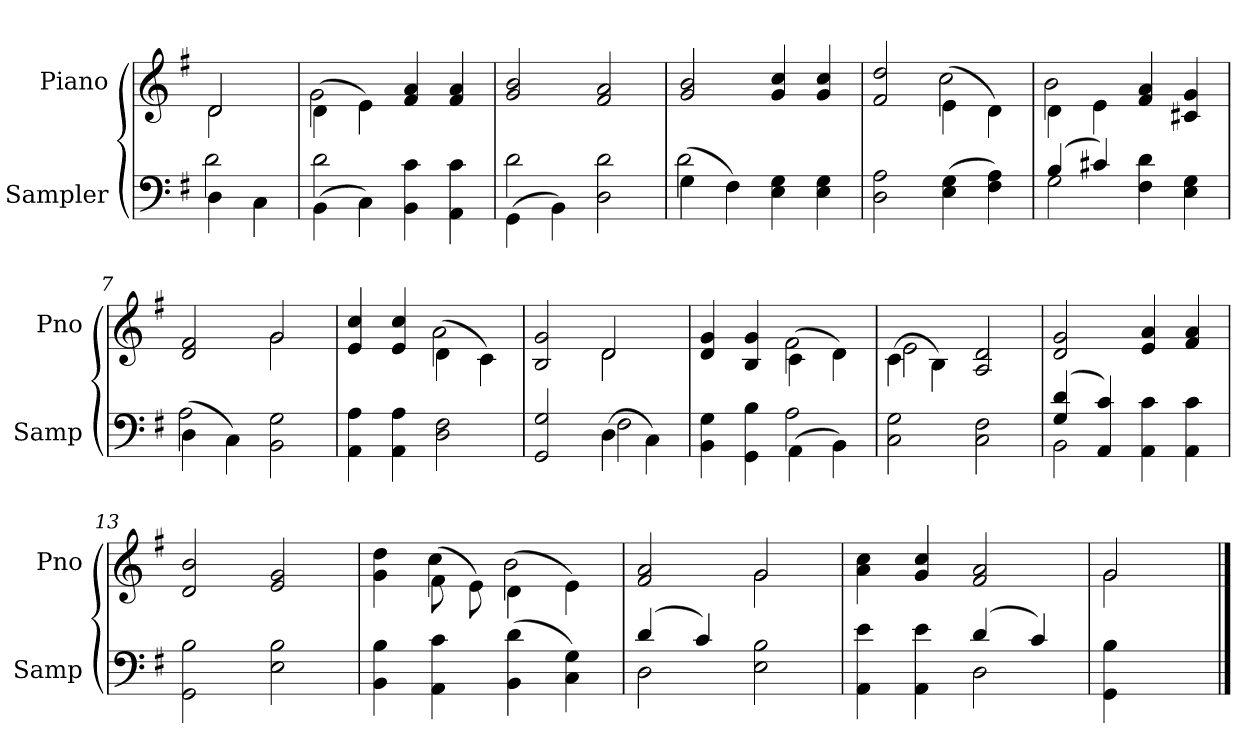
**kern	**kern
*part2	*part1
*staff2	*staff1
*I"Sampler	*I"Piano
*I'Samp	*I'Pno
*clefF4	*clefG2
*k[f#]	*k[f#]
*G:	*G:
=1	=1
*^	*^
4D\	2d	2d/	2d
4C\	.	.	.
=2	=2	=2	=2
(4BB\	2d	(4d\	2g
4C\)	.	4e\)	.
4BB 4c	2ryy	4f# 4a	2ryy
4AA 4c	.	4f# 4a	.
*	*	*v	*v
=3	=3	=3
(4GG\	2d	2g 2b
4BB\)	.	.
2D 2d	2ryy	2f# 2a
=4	=4	=4
(4G\	2d	2g 2b
4F#\)	.	.
4E 4G	2ryy	4g 4cc
4E 4G	.	4g 4cc
*v	*v	*
=5	=5
*	*^
2D 2A	2f# 2dd	2ryy
(4E 4G	(4e\	2cc
4F# 4A)	4d\)	.
=6	=6	=6
*^	*	*
(4B/	2G	4d\	2b
4c#X/)	.	4e\	.
4F# 4d	2ryy	4f# 4a	2ryy
4E 4G	.	4c#X 4g	.
=7	=7	=7	=7
(4D\	2A	2d 2f#	2ryy
4C\)	.	.	.
2BB 2G	2ryy	2g/	2g
*v	*v	*	*
=8	=8	=8
4AA 4A	4e 4cc	2ryy
4AA 4A	4e 4cc	.
2D 2F#	(4d\	2a
.	4c\)	.
=9	=9	=9
*^	*	*
2GG 2G	2ryy	2B 2g	2ryy
(4D\	2F#	2d/	2d
4C\)	.	.	.
=10	=10	=10	=10
4BB 4G	2ryy	4d 4g	2ryy
4GG 4B	.	4B 4g	.
(4AA\	2A	(4c\	2f#
4BB\)	.	4d\)	.
*v	*v	*	*
=11	=11	=11
2C 2G	(4c\	2e
.	4B\)	.
2C 2F#	2A 2d	2ryy
*	*v	*v
=12	=12
*^	*
(4G/ 4d/	2BB	2d 2g
4AA/ 4c/)	.	.
4AA 4c	2ryy	4e 4a
4AA 4c	.	4f# 4a
*v	*v	*
=13	=13
2GG 2B	2d 2b
2E 2B	2e 2g
=14	=14
*	*^
4BB 4B	4g 4dd	4ryy
4AA 4c	(8f#\	4cc
.	8e\)	.
(4BB 4d	(4d\	2b
4C 4G)	4e\)	.
=15	=15	=15
*^	*	*
(4d/	2D	2f# 2a	2ryy
4c/)	.	.	.
2E 2B	2ryy	2g/	2g
*	*	*v	*v
=16	=16	=16
4AA 4e	2ryy	4a 4cc
4AA 4e	.	4g 4cc
(4d/	2D	2f# 2a
4c/)	.	.
*v	*v	*
=17	=17
*	*^
4GG 4B	2g/	2g
4ryy	.	.
*	*v	*v
==	==
*-	*-
